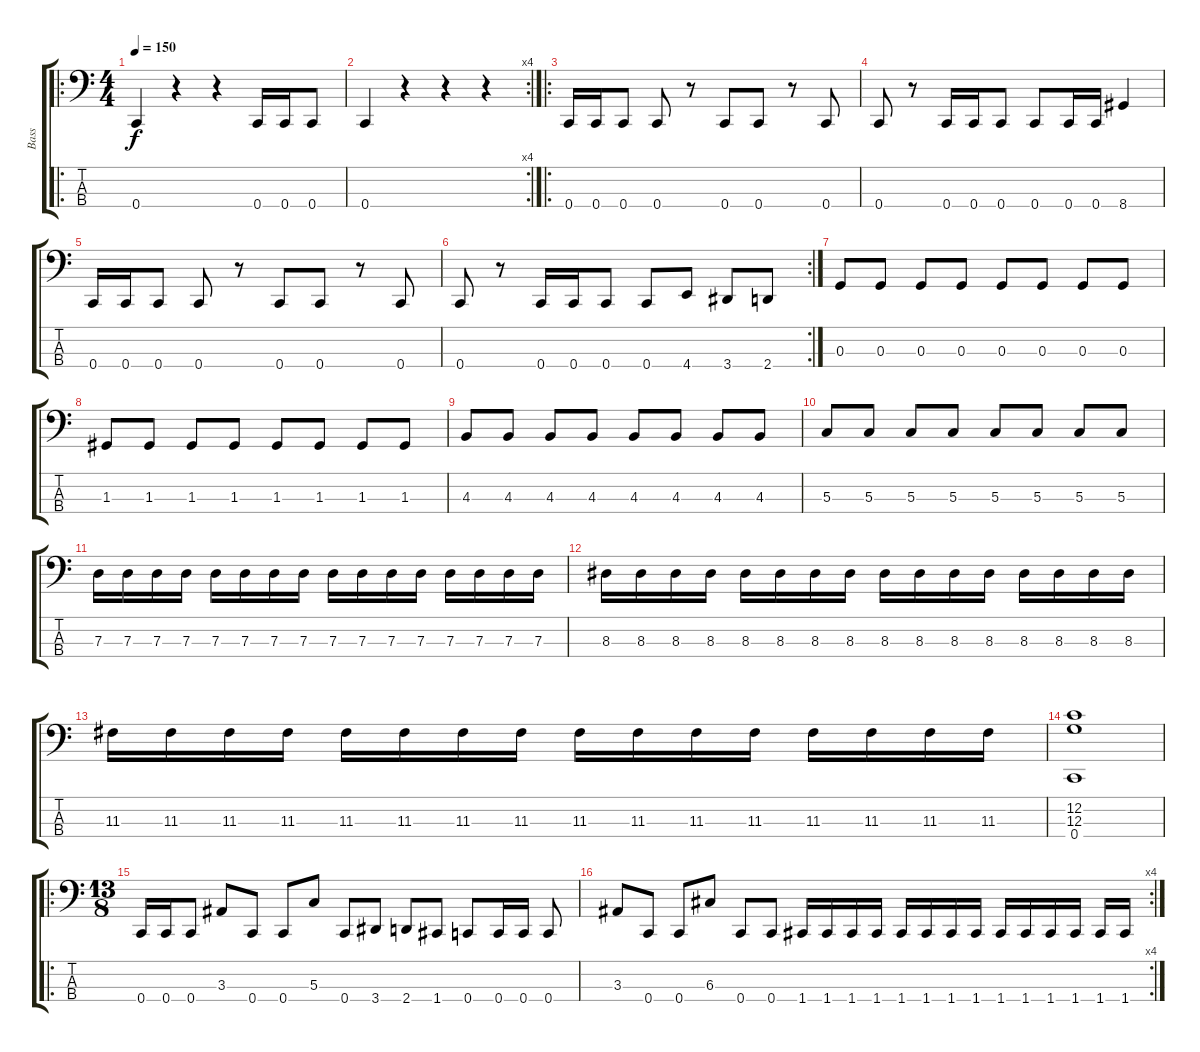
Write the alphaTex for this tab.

\track ("Bass" "Bass") {instrument electricbasspick}
\staff {score tabs}
\tuning (F2 C2 G1 C1) {hide}
\ro
\ts (4 4)
\tempo 150
\clef f4
\ks c
0.4.4{dy f} r.4 r.4 0.4.16 0.4.16 0.4.8 |
\rc 4
0.4.4 r.4 r.4 r.4 |
\ro
0.4.16 0.4.16 0.4.8 0.4.8 r.8 0.4.8 0.4.8 r.8 0.4.8 |
0.4.8 r.8 0.4.16 0.4.16 0.4.8 0.4.8 0.4.16 0.4.16 8.4.4 |
0.4.16 0.4.16 0.4.8 0.4.8 r.8 0.4.8 0.4.8 r.8 0.4.8 |
\rc 2
0.4.8 r.8 0.4.16 0.4.16 0.4.8 0.4.8 4.4.8 3.4.8 2.4.8 |
0.3.8 0.3.8 0.3.8 0.3.8 0.3.8 0.3.8 0.3.8 0.3.8 |
1.3.8 1.3.8 1.3.8 1.3.8 1.3.8 1.3.8 1.3.8 1.3.8 |
4.3.8 4.3.8 4.3.8 4.3.8 4.3.8 4.3.8 4.3.8 4.3.8 |
5.3.8 5.3.8 5.3.8 5.3.8 5.3.8 5.3.8 5.3.8 5.3.8 |
7.3.16 7.3.16 7.3.16 7.3.16 7.3.16 7.3.16 7.3.16 7.3.16 7.3.16 7.3.16 7.3.16 7.3.16 7.3.16 7.3.16 7.3.16 7.3.16 |
8.3.16 8.3.16 8.3.16 8.3.16 8.3.16 8.3.16 8.3.16 8.3.16 8.3.16 8.3.16 8.3.16 8.3.16 8.3.16 8.3.16 8.3.16 8.3.16 |
11.3.16 11.3.16 11.3.16 11.3.16 11.3.16 11.3.16 11.3.16 11.3.16 11.3.16 11.3.16 11.3.16 11.3.16 11.3.16 11.3.16 11.3.16 11.3.16 |
(12.2 12.3 0.4).1 |
\ro
\ts (13 8)
0.4.16 0.4.16 0.4.8 3.3.8 0.4.8 0.4.8 5.3.8 0.4.8 3.4.8 2.4.8 1.4.8 0.4.8 0.4.16 0.4.16 0.4.8 |
\rc 4
3.3.8 0.4.8 0.4.8 6.3.8 0.4.8 0.4.8 1.4.16 1.4.16 1.4.16 1.4.16 1.4.16 1.4.16 1.4.16 1.4.16 1.4.16 1.4.16 1.4.16 1.4.16 1.4.16 1.4.16
